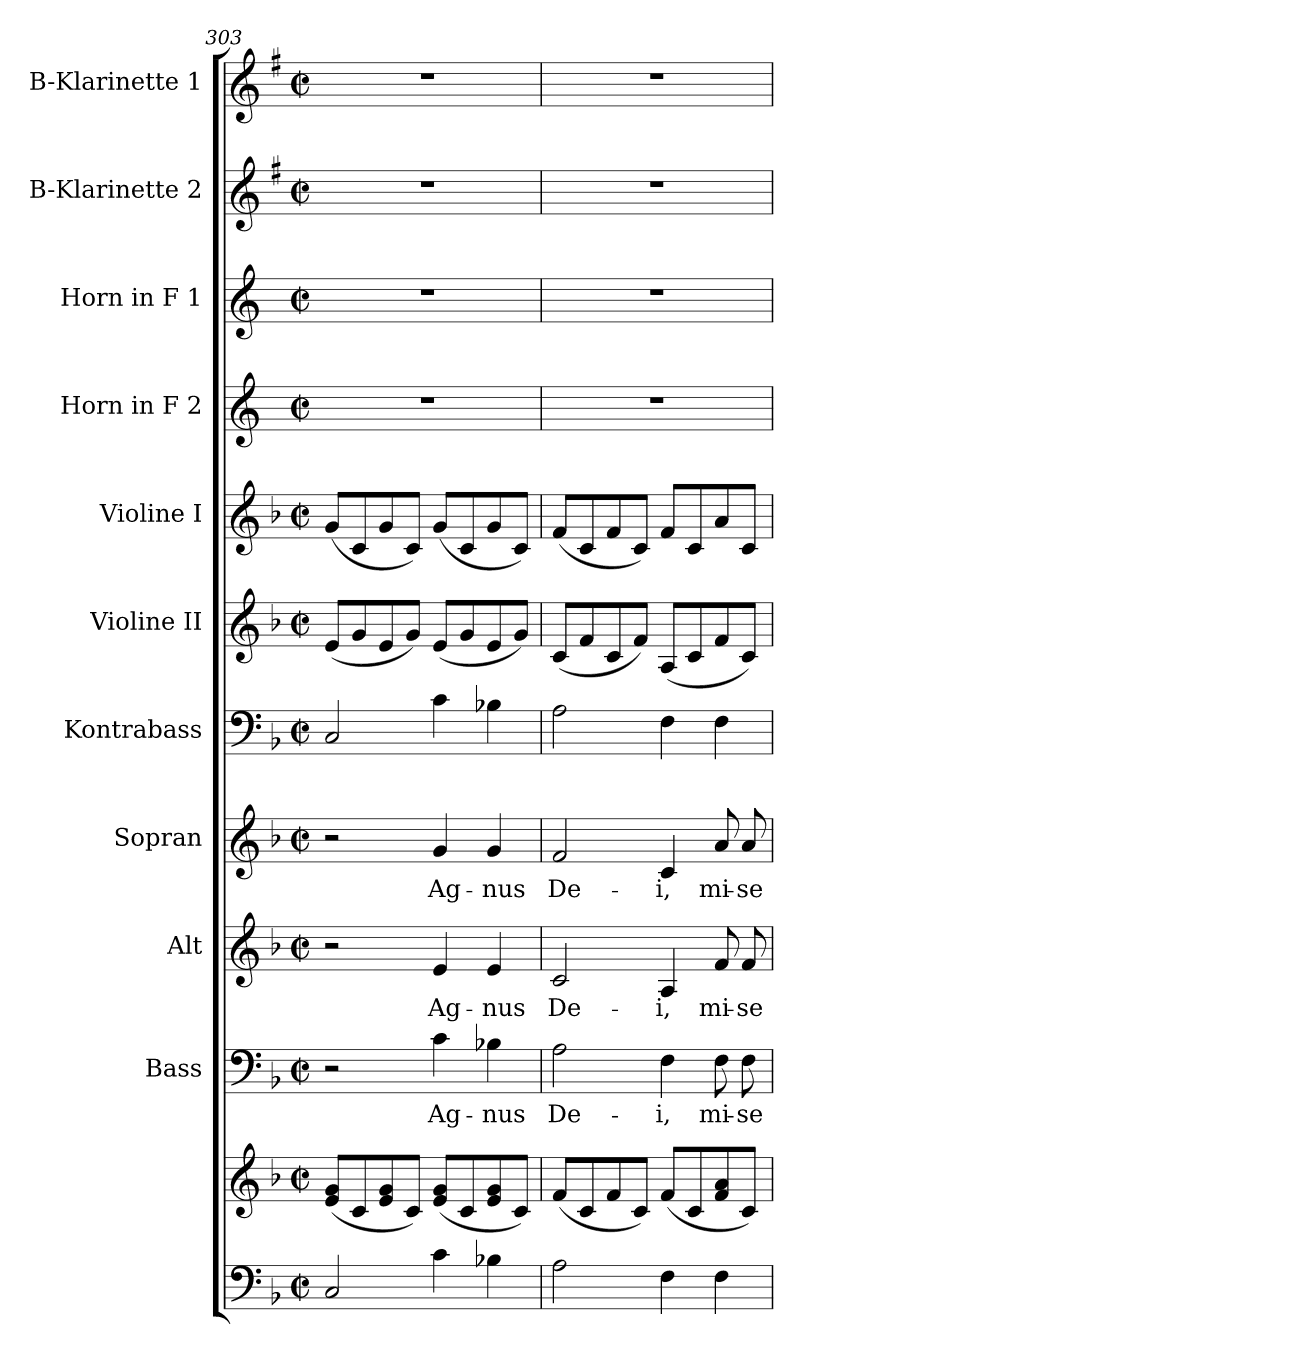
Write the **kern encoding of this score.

**kern	**kern	**kern	**text	**kern	**text	**kern	**text	**kern	**kern	**kern	**kern	**kern	**kern	**kern
*part11	*part11	*part10	*part10	*part9	*part9	*part8	*part8	*part7	*part6	*part5	*part4	*part3	*part2	*part1
*staff12	*staff11	*staff10	*staff10	*staff9	*staff9	*staff8	*staff8	*staff7	*staff6	*staff5	*staff4	*staff3	*staff2	*staff1
*	*	*I"Bass	*	*I"Alt	*	*I"Sopran	*	*I"Kontrabass	*I"Violine II	*I"Violine I	*I"Horn in F 2	*I"Horn in F 1	*I"B-Klarinette 2	*I"B-Klarinette 1
*	*	*I'B.	*	*I'A.	*	*I'S.	*	*I'Kb.	*I'Vl. II	*I'Vl. I	*	*	*I'B Kl. 2	*I'B Kl. 1
*clefF4	*clefG2	*clefF4	*	*clefG2	*	*clefG2	*	*clefF4	*clefG2	*clefG2	*clefG2	*clefG2	*clefG2	*clefG2
*	*	*	*	*	*	*	*	*ITrd7c12	*	*	*ITrd4c7	*ITrd4c7	*ITrd1c2	*ITrd1c2
*k[b-]	*k[b-]	*k[b-]	*	*k[b-]	*	*k[b-]	*	*k[b-]	*k[b-]	*k[b-]	*k[b-]	*k[b-]	*k[b-]	*k[b-]
*F:	*F:	*F:	*	*F:	*	*F:	*	*F:	*F:	*F:	*F:	*F:	*F:	*F:
*M2/2	*M2/2	*M2/2	*	*M2/2	*	*M2/2	*	*M2/2	*M2/2	*M2/2	*M2/2	*M2/2	*M2/2	*M2/2
*met(c|)	*met(c|)	*met(c|)	*	*met(c|)	*	*met(c|)	*	*met(c|)	*met(c|)	*met(c|)	*met(c|)	*met(c|)	*met(c|)	*met(c|)
=303	=303	=303	=303	=303	=303	=303	=303	=303	=303	=303	=303	=303	=303	=303
2C/	(<8e/ 8g/L	2r	.	2r	.	2r	.	2CC/	(<8e/L	(<8g/L	1r	1r	1r	1r
.	8c/	.	.	.	.	.	.	.	8g/	8c/	.	.	.	.
.	8e/ 8g/	.	.	.	.	.	.	.	8e/	8g/	.	.	.	.
.	8c/J)	.	.	.	.	.	.	.	8g/J)	8c/J)	.	.	.	.
!	!	!	!LO:LY:b	!	!LO:LY:b	!	!LO:LY:b	!	!	!	!	!	!	!
4c\	(<8e/ 8g/L	4c\	Ag-	4e/	Ag-	4g/	Ag-	4C\	(<8e/L	(<8g/L	.	.	.	.
.	8c/	.	.	.	.	.	.	.	8g/	8c/	.	.	.	.
!	!	!	!LO:LY:b	!	!LO:LY:b	!	!LO:LY:b	!	!	!	!	!	!	!
4B-X\	8e/ 8g/	4B-X\	-nus	4e/	-nus	4g/	-nus	4BB-X\	8e/	8g/	.	.	.	.
.	8c/J)	.	.	.	.	.	.	.	8g/J)	8c/J)	.	.	.	.
!!LO:PB:g=z
=304	=304	=304	=304	=304	=304	=304	=304	=304	=304	=304	=304	=304	=304	=304
!	!	!	!LO:LY:b	!	!LO:LY:b	!	!LO:LY:b	!	!	!	!	!	!	!
2A\	(<8f/L	2A\	De-	2c/	De-	2f/	De-	2AA\	(<8c/L	(<8f/L	1r	1r	1r	1r
.	8c/	.	.	.	.	.	.	.	8f/	8c/	.	.	.	.
.	8f/	.	.	.	.	.	.	.	8c/	8f/	.	.	.	.
.	8c/J)	.	.	.	.	.	.	.	8f/J)	8c/J)	.	.	.	.
!	!	!	!LO:LY:b	!	!LO:LY:b	!	!LO:LY:b	!	!	!	!	!	!	!
4F\	(<8f/L	4F\	-i,	4A/	-i,	4c/	-i,	4FF\	(<8A/L	8f/L	.	.	.	.
.	8c/	.	.	.	.	.	.	.	8c/	8c/	.	.	.	.
!	!	!	!LO:LY:b	!	!LO:LY:b	!	!LO:LY:b	!	!	!	!	!	!	!
4F\	8f/ 8a/	8F\	mi-	8f/	mi-	8a/	mi-	4FF\	8f/	8a/	.	.	.	.
!	!	!	!LO:LY:b	!	!LO:LY:b	!	!LO:LY:b	!	!	!	!	!	!	!
.	8c/J)	8F\	-se-	8f/	-se-	8a/	-se-	.	8c/J)	8c/J	.	.	.	.
=	=	=	=	=	=	=	=	=	=	=	=	=	=	=
*-	*-	*-	*-	*-	*-	*-	*-	*-	*-	*-	*-	*-	*-	*-
